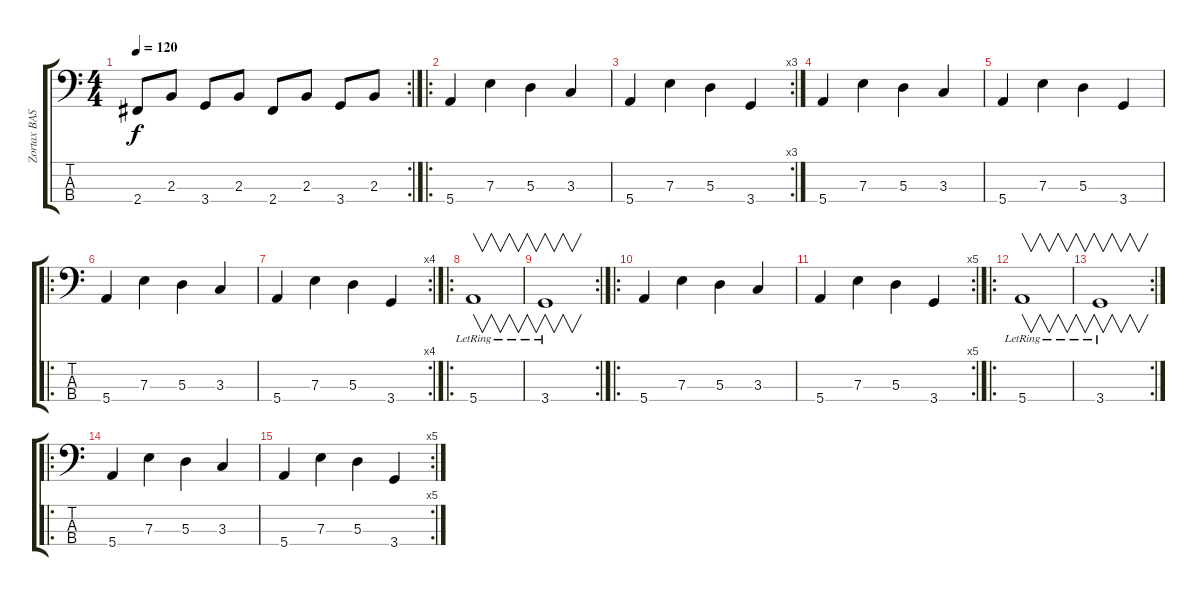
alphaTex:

\track ("Zortax BASS" "Zortax BAS") {instrument electricbassfinger}
\staff {score tabs}
\tuning (G2 D2 A1 E1) {hide}
\rc 2
\ts (4 4)
\tempo 120
\clef f4
\ks c
2.4.8{dy f instrument electricbassfinger} 2.3.8 3.4.8 2.3.8 2.4.8 2.3.8 3.4.8 2.3.8 |
\ro
5.4.4 7.3.4 5.3.4 3.3.4 |
\rc 3
5.4.4 7.3.4 5.3.4 3.4.4 |
5.4.4 7.3.4 5.3.4 3.3.4 |
5.4.4 7.3.4 5.3.4 3.4.4 |
\ro
5.4.4 7.3.4 5.3.4 3.3.4 |
\rc 4
5.4.4 7.3.4 5.3.4 3.4.4 |
\ro
5.4{lr}.1{v} |
\rc 2
3.4{lr}.1{v} |
\ro
5.4.4 7.3.4 5.3.4 3.3.4 |
\rc 5
5.4.4 7.3.4 5.3.4 3.4.4 |
\ro
5.4{lr}.1{v} |
\rc 2
3.4{lr}.1{v} |
\ro
5.4.4 7.3.4 5.3.4 3.3.4 |
\rc 5
5.4.4 7.3.4 5.3.4 3.4.4
